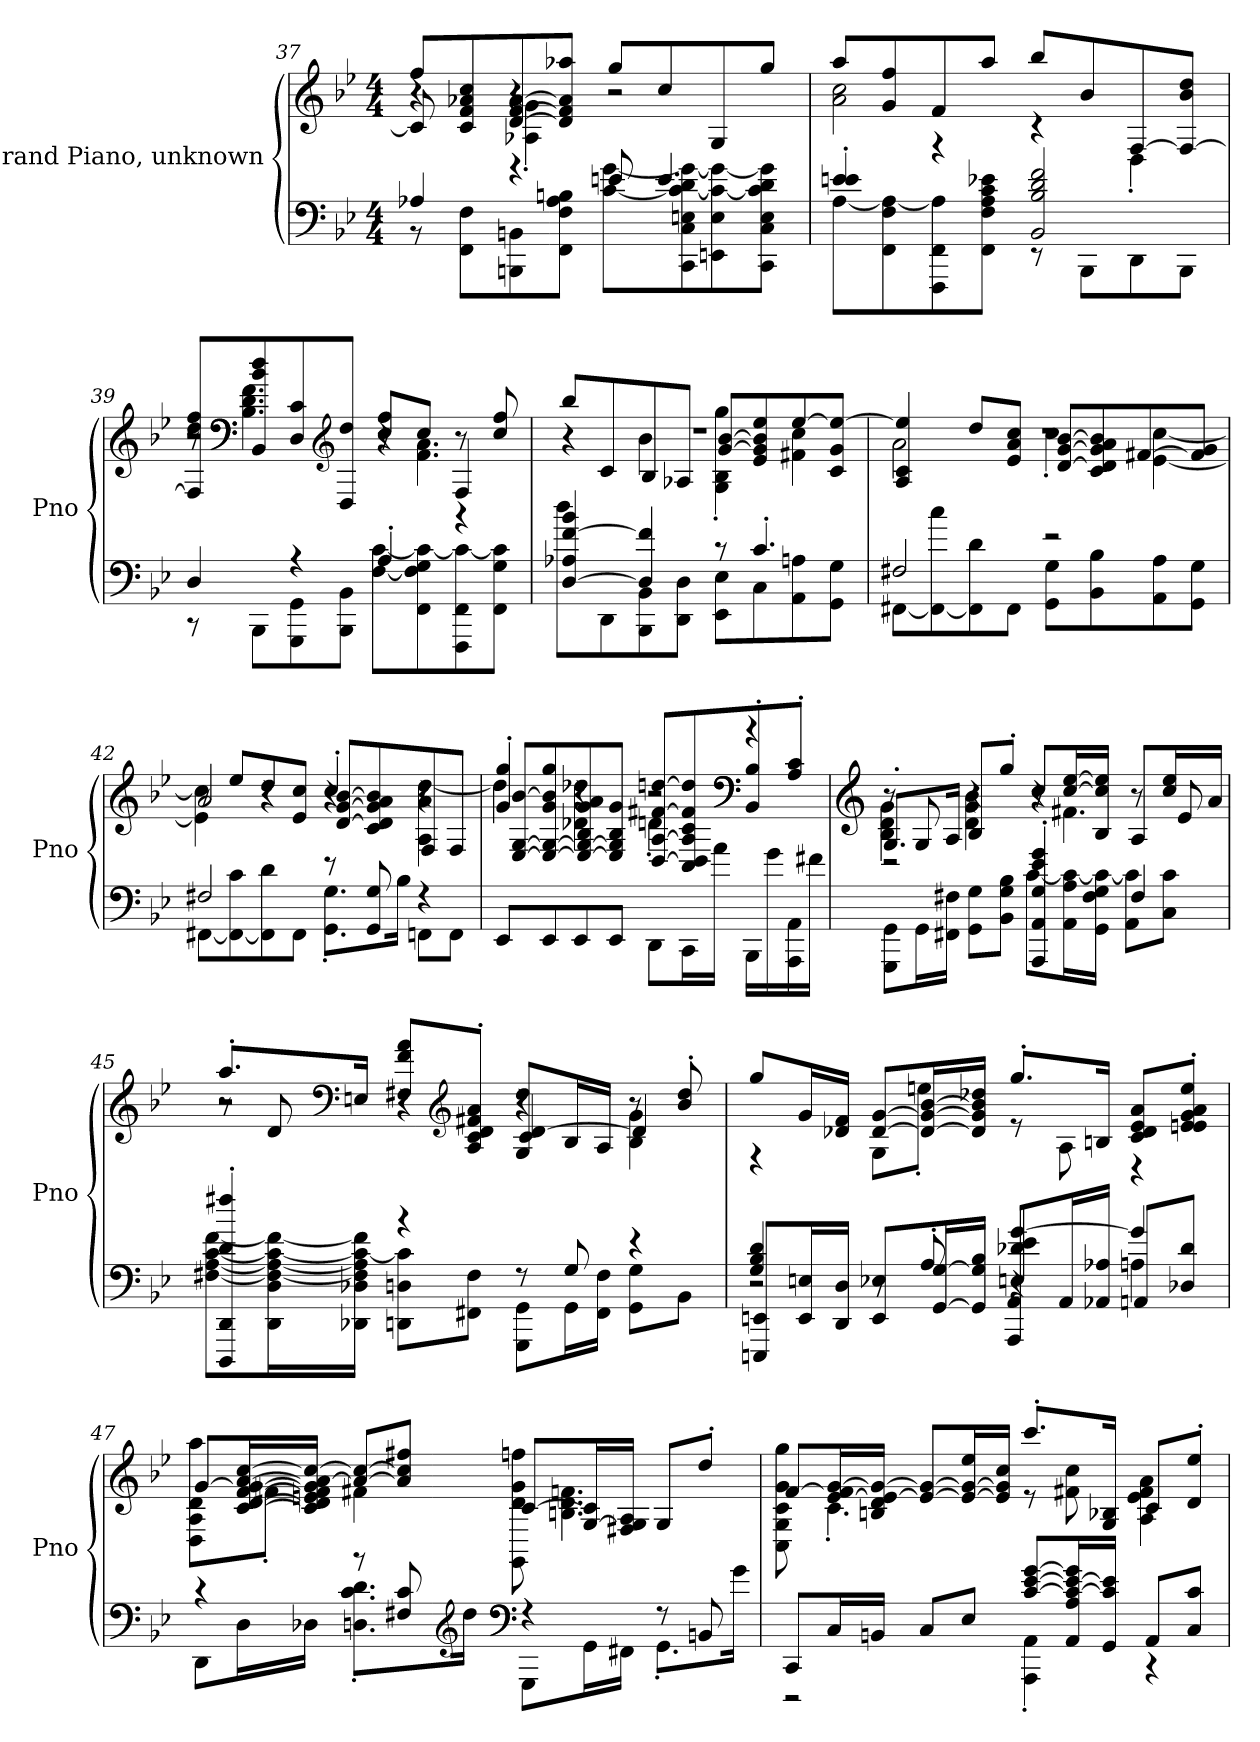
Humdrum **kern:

**kern	**kern
*part1	*part1
*staff2	*staff1
*I"Grand Piano, unknown	*
*I'Pno	*
!!LO:LB:g=z
*clefF4	*clefG2
*k[b-e-]	*k[b-e-]
*M4/4	*M4/4
=37	=37
*^	*^
*	*	*	*^
4A-X/	8r	8ff/L	4r	8c/]
.	8FF\ 8F\L	8c/ 8f/ 8a-X/ 8cc/	.	8r
4r	8BBBn\ 8BBn\	[8d/ [8f/ [8a-/	4A-X\' 4g\'	4r
.	8FF\ 8F\ 8A-\ 8Bn\J	8d/] 8f/] 8a-/] 8aa-X/J	.	.
8en/	[8c\ [8g\L	8gg/L	2r	2r
4.e/	8CC\ 8C\ 8En\ 8c\_ 8d\ 8g\_	8cc/	.	.
.	8EEn\ 8E\ 8c\_ 8g\_	8G/	.	.
.	8CC\ 8C\ 8E\ 8c\] 8d\ 8g\]J	8gg/J	.	.
*	*	*	*v	*v
=38	=38	=38	=38
4e-/' 4en/'	[8A\L	8aa/L	2a\ 2cc\
.	8FF\ 8F\ 8A\_	8g/ 8ff/	.
4r	8FFF\ 8FF\ 8A\]	8f/	.
.	8FF\ 8F\ 8A\ 8c\ 8e-X\J	8aa/J	.
2BB-/ 2B-/ 2d/ 2f/	8r	8bb-/L	4r
.	8BBB-\L	8b-/	.
.	8DD\	[8F/	4D'\
.	8BBB-\J	8F/_ 8b-/ 8dd/J	.
!!LO:LB:g=z
=39	=39	=39	=39
*	*	*	*^
4D/	8r	8F/] 8dd/ 8ff/L	8r	2r
*	*	*clefF4	*	*
.	8BBB-\L	8BB-/ 8b-/ 8dd/	4.B-\ 4.d\ 4.f\	.
4r	8GGG\ 8GG\	8D/ 8c/	.	.
*	*	*clefG2	*	*
.	8BBB-\ 8BB-\J	8D/ 8dd/J	.	.
4A'/	[8F\ [8c\L	8cc/ 8ff/L	8r	4r
.	8FF\ 8F\] 8G\ 8c\_	8cc/J	4.f\ 4.a\	.
4r	8FFF\ 8FF\ 8c\_	8r	.	4F/
.	8FF\ 8G\ 8c\]J	8cc/ 8ff/	.	.
=40	=40	=40	=40	=40
[4D/ 4A-X/ [4f/ 4b-/	8dd\L	1r	4r	8bb-/L
.	8DD\	.	.	8c/
4D/] 4f/]	8BBB-\ 8BB-\	.	4b-\	8B-/
.	8DD\ 8D\J	.	.	8A-X/J
8r	8EE-\ 8E-\L	.	4G\' 4B-\' 4gg\'	[8g/ [8b-/L
4.c'/	8C\	.	.	8e-/ 8g/] 8b-/] 8ee-/
.	8AA\ 8An\	.	4f#X\ 4cc\	[8ee-/
.	8GG\ 8G\J	.	.	8c/ 8g/ 8ee-/_J
!!LO:PB:g=z	!!	!!
=41	=41	=41	=41	=41
2F#X/	[8FF#X\L	1r	2a\	4A/ 4c/ 4ee-/]
.	8FF#\_ 8cc\	.	.	.
.	8FF#\] 8d\	.	.	8dd/L
.	8FF#\J	.	.	8e-/ 8a/ 8cc/J
2r	8GG\ 8G\L	.	4cc'\	[8d/ [8g/ [8b-/L
.	8BB-\ 8B-\	.	.	8c/ 8d/] 8g/] 8a/ 8b-/]
.	8AA\ 8A\	.	[4e-\ [4cc\	[8f#X/
.	8GG\ 8G\J	.	.	8f#/] 8g/J
=42	=42	=42	=42	=42
2F#X/	[8FF#X\L	2a/	4e-\] 4cc\]	8r
.	8FF#\_ 8c\	.	.	8ee-/L
.	8FF#\] 8d\	.	4r	8dd/
.	8FF#\J	.	.	8e-/ 8cc/J
8r	8.GG\' 8.G\'L	4cc'/	4r	[8d/ [8g/ [8b-/L
8GG/ 8G/	.	.	.	8c/ 8d/] 8g/] 8a/ 8b-/]
.	16B-\Jk	.	.	.
4r	8FFn\L	4r	4A\ 4a\ [4dd\	8F/
.	8FF\J	.	.	8F/J
*v	*v	*	*	*
!!LO:LB:g=z	!!	!!
=43	=43	=43	=43
8EE-/L	4g/' 4gg/'	4dd\]	[8E-/ [8G/ [8b-/L
8EE-/	.	.	8E-/_ 8G/_ 8g/ 8b-/] 8gg/
8EE-/	4r	4d-X\ 4dd-X\	8E-/_ 8G/_ 8B-/ 8g/ 8a/
8EE-/J	.	.	8E-/] 8G/] 8B-/ 8g/J
8DD\L	2r	4dn'\	[8D/ [8A/ [8f#X/ [8ddn/L
16CC\L	.	.	8C/ 8D/] 8A/] 8c/ 8f#/] 8dd/]
16a\JJ	.	.	.
*	*clefF4	*	*
16BBB-\LL	.	4r	8BB-/' 8B-/'
16g\	.	.	.
16AAA\ 16AA\	.	.	8A/' 8c/'J
16f#X\JJ	.	.	.
=44	=44	=44	=44
*	*clefG2	*	*
*^	*	*	*
2r	8GGG\ 8GG\L	8.G'/L	4B-\ 4d\ 4g\	8r
.	16GG\L	.	.	8G/
.	16FF#X\ 16F#X\JJ	16A/Jk	.	.
.	8GG\ 8G\L	8B-/L	4d\ 4g\ 4b-\	4r
.	8BB-\ 8G\ 8B-\J	8gg'/J	.	.
4AAA/' 4AA/' 4G/' 4e-/' 4g/'	[8c\L	8cc/L	8r	4r
.	16AA\ 16A\ 16c\_L	[16cc/ [16ee-/L	4.f#X\	.
.	16GG\ 16F#\ 16G\ 16c\_JJ	16B-/ 16cc/] 16ee-/]JJ	.	.
4F#/	8AA\ 8c\]L	8A/L	.	8r
.	8C\ 8c\J	16cc/ 16ee-/L	.	8e-/
.	.	16a/JJ	.	.
!!LO:LB:g=z	!!	!!
=45	=45	=45	=45	=45
4DDD/' 4DD/' 4d/' 4ff#X/'	[8F#X\ [8A\ [8c\ [8f\L	8.aa'/L	2r	8r
.	16DD\ 16D\ 16F#\_ 16A\_ 16c\_ 16f\_L	.	.	8d/
*	*	*clefF4	*	*
.	16DD-X\ 16D-X\ 16F#\] 16A\] 16c\_ 16f\]JJ	16En/Jk	.	.
4r	8DDn\ 8Dn\ 8c\]L	8F#X/ 8f/ 8a/L	.	4r
*	*	*clefG2	*	*
.	8FF#X\ 8F#\J	8A/' 8c/' 8d/' 8f#X/' 8a/'J	.	.
8r	8GGG\ 8GG\L	8G/ 8dd/L	4r	4c/ [4d/
8G/	16GG\L	16B-/L	.	.
.	16FF#\ 16F#\JJ	16A/JJ	.	.
4r	8GG\ 8G\L	8r	4B-\ 4g\	4d/]
.	8BB-\J	8b-/' 8dd/'	.	.
*	*	*	*v	*v
=46	=46	=46	=46
*	*^	*	*
4G/ 4B-/ 4d/	2r	8EEEn/ 8EEn/L	8gg/L	4r
.	.	16EE/ 16En/L	16g/L	.
.	.	16DD/ 16D/JJ	16d-X/ 16f/JJ	.
8r	.	8EE/ 8E-X/L	[8d-/ [8g/L	8G\L
8A'/	.	[16GG/ [16G/L	16d-/_ 16g/_ [16b-/L	8een'\J
.	.	16GG/] 16G/] 16B-/JJ	16d-/] 16g/] 16b-/] 16dd-X/JJ	.
4En/ 4d-X/ 4e-/ [4g/	4r	8AAA/ 8AA/L	8.gg'/L	8r
.	.	16AA/L	.	8A\
.	.	16AA-X/ 16A-X/JJ	16Bn/Jk	.
4g/]	4An\	8AAn/L	8c/ 8d-/ 8e-/ 8a/L	4r
.	.	8D-X/ 8d-/J	8e-/' 8en/' 8g/' 8a/' 8ee/'J	.
*	*v	*v	*	*
!!LO:LB:g=z	!!
=47	=47	=47	=47
4r	8DD\L	[8g/L	8D\ 8A\ 8d\ 8aa\L
.	16D\L	[16c/ [16d/ [16f/ 16g/_ [16a/ [16cc/L	8f#X'\J
.	16D-X\JJ	16c/] 16d/] 16en/ 16f/] 16g/] 16a/_ 16cc/_JJ	.
8r	8.Dn\' 8.c\' 8.d\'L	8a/_ 8cc/_L	4f#X\
8F#X/ 8c/	.	8a/] 8cc/] 8ff#X/J	.
*clefG2	*	*	*
.	16dd\Jk	.	.
*clefF4	*	*	*
4r	8GGG\L	[8c/L	8GG\ 8d\ 8g\ 8ffn\
.	16GG\L	[16G/ 16c/]L	4.Bn\ 4.d\ 4.fn\
.	16FF#X\JJ	16F#X/ 16G/] 16A/JJ	.
8r	8.GG'\L	8G/L	.
8BBn/	.	8dd'/J	.
.	16g\Jk	.	.
!!LO:LB:g=z	!!
=48	=48	=48	=48
8CC/L	2r	[8f/L	8C\ 8G\ 8c\ 8g\ 8gg\
16C/L	.	[16e-/ 16f/] [16g/L	4.c'\
16BBn/JJ	.	16Bn/ 16d/ 16e-/_ 16g/_JJ	.
8C/L	.	8e-/_ 8g/_L	.
8E-/J	.	16e-/_ 16g/_ 16ee-/L	.
.	.	16e-/] 16g/] 16cc/JJ	.
[8c/ [8e-/ [8g/L	4AAA\' 4AA\'	8.ccc'/L	8r
16AA/ 16A/ 16c/_ 16e-/_ 16g/]L	.	.	8f#X\ 8cc\
16GG/ 16c/] 16e-/]JJ	.	16G/ 16B-X/Jk	.
8AA/L	4r	8c/L	4A\ 4e-\ 4f#\ 4a\
8C/ 8c/J	.	8d/' 8ee-/'J	.
*v	*v	*	*
*	*v	*v
=	=
*-	*-
